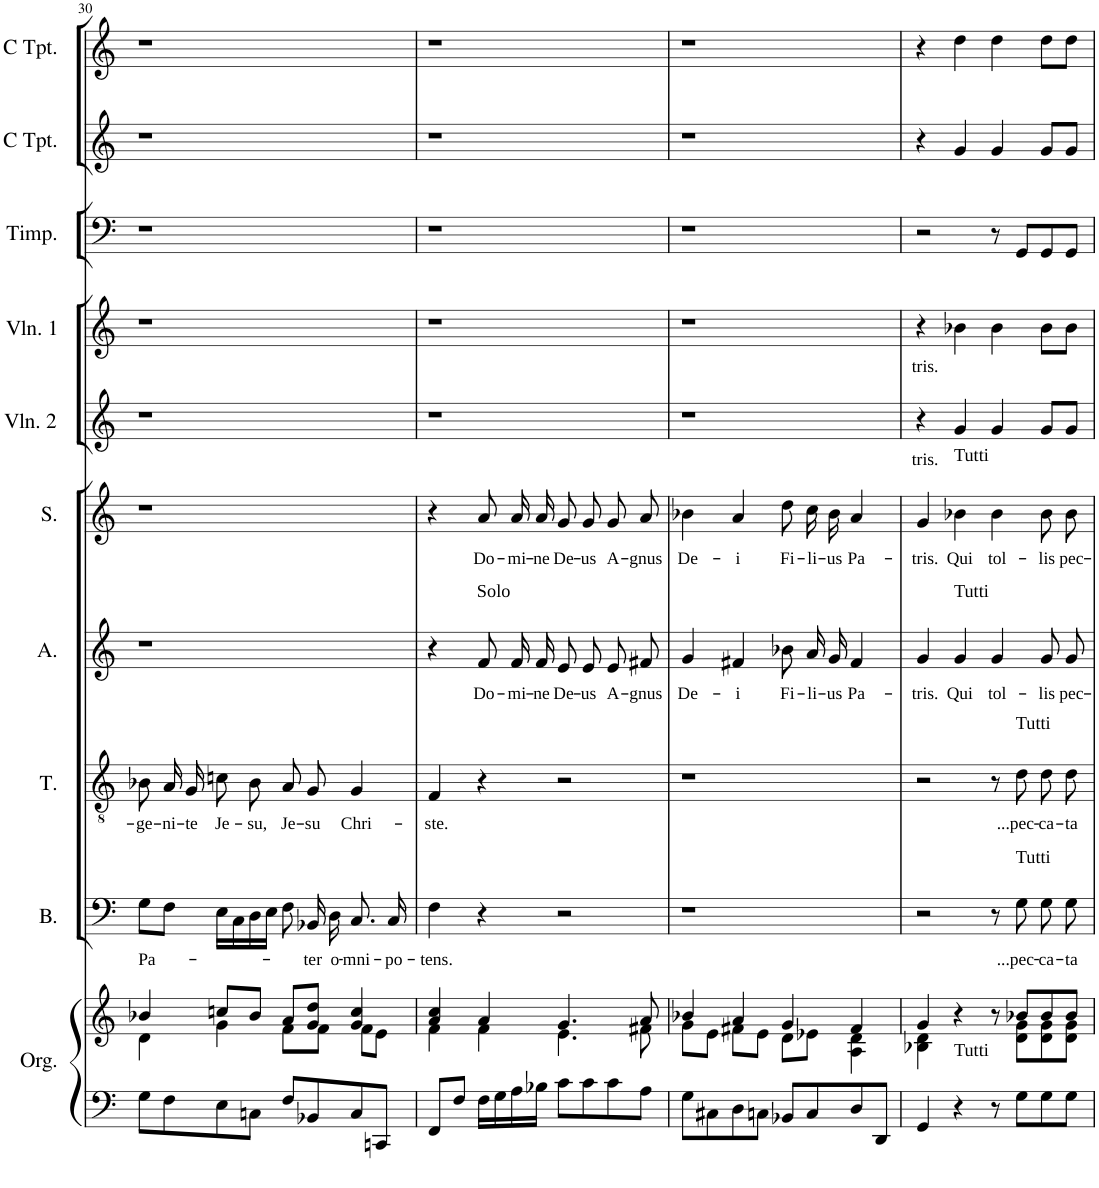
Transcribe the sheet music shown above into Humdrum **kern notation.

**kern	**kern	**kern	**text	**kern	**text	**kern	**text	**kern	**text	**kern	**text	**kern	**text	**kern	**kern	**kern
*part10	*part10	*part9	*part9	*part8	*part8	*part7	*part7	*part6	*part6	*part5	*part5	*part4	*part4	*part3	*part2	*part1
*staff11	*staff10	*staff9	*staff9	*staff8	*staff8	*staff7	*staff7	*staff6	*staff6	*staff5	*staff5	*staff4	*staff4	*staff3	*staff2	*staff1
*I"Organo	*	*I"Bass	*	*I"Tenore	*	*I"Alto	*	*I"Canto	*	*I"Violino secondo	*	*I"Violino primo	*	*I"Tympani	*I"Clarino secondo	*I"Clarino primo
*I'Org.	*	*I'B.	*	*I'T.	*	*I'A.	*	*	*	*I'Vln. 2	*	*I'Vln. 1	*	*	*	*
!!LO:PB:g=z
*clefF4	*clefG2	*clefF4	*	*clefGv2	*	*clefG2	*	*clefG2	*	*clefG2	*	*clefG2	*	*clefF4	*clefG2	*clefG2
*	*	*	*	*Trd7c12	*	*	*	*	*	*	*	*	*	*	*	*
*k[]	*k[]	*k[]	*	*k[]	*	*k[]	*	*k[]	*	*k[]	*	*k[]	*	*k[]	*k[]	*k[]
*M4/4	*M4/4	*M4/4	*	*M4/4	*	*M4/4	*	*M4/4	*	*M4/4	*	*M4/4	*	*M4/4	*M4/4	*M4/4
*met(c)	*met(c)	*met(c)	*	*met(c)	*	*met(c)	*	*met(c)	*	*met(c)	*	*met(c)	*	*met(c)	*met(c)	*met(c)
=30	=30	=30	=30	=30	=30	=30	=30	=30	=30	=30	=30	=30	=30	=30	=30	=30
*	*^	*	*	*	*	*	*	*	*	*	*	*	*	*	*	*
!	!	!	!	!LO:LY:b	!	!LO:LY:b	!	!	!	!	!	!	!	!	!	!	!
8G\L	4b-X/	4d\	8G\L	Pa-	8B-X/L	-ge-	1r	.	1r	.	1r	.	1r	.	1r	1r	1r
!	!	!	!	!	!	!LO:LY:b	!	!	!	!	!	!	!	!	!	!	!
8F\	.	.	8F\J	.	16A/L	-ni-	.	.	.	.	.	.	.	.	.	.	.
!	!	!	!	!	!	!LO:LY:b	!	!	!	!	!	!	!	!	!	!	!
.	.	.	.	.	16G/JJ	-te	.	.	.	.	.	.	.	.	.	.	.
!	!	!	!	!	!	!LO:LY:b	!	!	!	!	!	!	!	!	!	!	!
8E\	8ccn/L	4g\	16E\LL	.	8cn\L	Je-	.	.	.	.	.	.	.	.	.	.	.
.	.	.	16C\	.	.	.	.	.	.	.	.	.	.	.	.	.	.
!	!	!	!	!	!	!LO:LY:b	!	!	!	!	!	!	!	!	!	!	!
8Cn\J	8b-/J	.	16D\	.	8B-\J	-su,	.	.	.	.	.	.	.	.	.	.	.
.	.	.	16E\JJ	.	.	.	.	.	.	.	.	.	.	.	.	.	.
!	!	!	!	!	!	!LO:LY:b	!	!	!	!	!	!	!	!	!	!	!
8F/L	8a/L	8f\L	8F\	.	8A/L	Je-	.	.	.	.	.	.	.	.	.	.	.
!	!	!	!	!LO:LY:b	!	!LO:LY:b	!	!	!	!	!	!	!	!	!	!	!
8BB-X/	8g/ 8dd/J	8f\J	16BB-X/	-ter	8G/J	-su	.	.	.	.	.	.	.	.	.	.	.
!	!	!	!	!LO:LY:b	!	!	!	!	!	!	!	!	!	!	!	!	!
.	.	.	16D\	o-	.	.	.	.	.	.	.	.	.	.	.	.	.
!	!	!	!	!LO:LY:b	!	!LO:LY:b	!	!	!	!	!	!	!	!	!	!	!
8C/	4g/ 4cc/	8f\L	8.C/	-mni-	4G/	Chri-	.	.	.	.	.	.	.	.	.	.	.
8CCn/J	.	8e\J	.	.	.	.	.	.	.	.	.	.	.	.	.	.	.
!	!	!	!	!LO:LY:b	!	!	!	!	!	!	!	!	!	!	!	!	!
.	.	.	16C/	-po-	.	.	.	.	.	.	.	.	.	.	.	.	.
=31	=31	=31	=31	=31	=31	=31	=31	=31	=31	=31	=31	=31	=31	=31	=31	=31	=31
!	!	!	!	!LO:LY:b	!	!LO:LY:b	!	!	!	!	!	!	!	!	!	!	!
8FF/L	4a/ 4cc/	4f\	4F\	-tens.	4F/	-ste.	4r	.	4r	.	1r	.	1r	.	1r	1r	1r
8F/J	.	.	.	.	.	.	.	.	.	.	.	.	.	.	.	.	.
!	!	!	!	!	!	!	!LO:TX:a:t=Solo	!	!	!	!	!	!	!	!	!	!
!	!	!	!	!	!	!	!	!LO:LY:b	!	!LO:LY:b	!	!	!	!	!	!	!
16F\LL	4a/	4f\	4r	.	4r	.	8f/L	Do-	8a/L	Do-	.	.	.	.	.	.	.
16G\	.	.	.	.	.	.	.	.	.	.	.	.	.	.	.	.	.
!	!	!	!	!	!	!	!	!LO:LY:b	!	!LO:LY:b	!	!	!	!	!	!	!
16A\	.	.	.	.	.	.	16f/L	-mi-	16a/L	-mi-	.	.	.	.	.	.	.
!	!	!	!	!	!	!	!	!LO:LY:b	!	!LO:LY:b	!	!	!	!	!	!	!
16B-X\JJ	.	.	.	.	.	.	16f/JJ	-ne	16a/JJ	-ne	.	.	.	.	.	.	.
!	!	!	!	!	!	!	!	!LO:LY:b	!	!LO:LY:b	!	!	!	!	!	!	!
8c\L	4.g/	4.e\	2r	.	2r	.	8e/L	De-	8g/L	De-	.	.	.	.	.	.	.
!	!	!	!	!	!	!	!	!LO:LY:b	!	!LO:LY:b	!	!	!	!	!	!	!
8c\	.	.	.	.	.	.	8e/J	-us	8g/J	-us	.	.	.	.	.	.	.
!	!	!	!	!	!	!	!	!LO:LY:b	!	!LO:LY:b	!	!	!	!	!	!	!
8c\	.	.	.	.	.	.	8e/L	A-	8g/L	A-	.	.	.	.	.	.	.
!	!	!	!	!	!	!	!	!LO:LY:b	!	!LO:LY:b	!	!	!	!	!	!	!
8A\J	8a/	8f#X\	.	.	.	.	8f#X/J	-gnus	8a/J	-gnus	.	.	.	.	.	.	.
=32	=32	=32	=32	=32	=32	=32	=32	=32	=32	=32	=32	=32	=32	=32	=32	=32	=32
!	!	!	!	!	!	!	!	!LO:LY:b	!	!LO:LY:b	!	!	!	!	!	!	!
8G\L	4b-X/	8g\L	1r	.	1r	.	4g/	De-	4b-X\	De-	1r	.	1r	.	1r	1r	1r
8C#X\	.	8e\J	.	.	.	.	.	.	.	.	.	.	.	.	.	.	.
!	!	!	!	!	!	!	!	!LO:LY:b	!	!LO:LY:b	!	!	!	!	!	!	!
8D\	4a/	8f#X\L	.	.	.	.	4f#X/	-i	4a/	-i	.	.	.	.	.	.	.
8Cn\J	.	8e\J	.	.	.	.	.	.	.	.	.	.	.	.	.	.	.
!	!	!	!	!	!	!	!	!LO:LY:b	!	!LO:LY:b	!	!	!	!	!	!	!
8BB-X/L	4g/	8d\L	.	.	.	.	8b-X/L	Fi-	8dd\L	Fi-	.	.	.	.	.	.	.
!	!	!	!	!	!	!	!	!LO:LY:b	!	!LO:LY:b	!	!	!	!	!	!	!
8C/	.	8e-X\J	.	.	.	.	16a/L	-li-	16cc\L	-li-	.	.	.	.	.	.	.
!	!	!	!	!	!	!	!	!LO:LY:b	!	!LO:LY:b	!	!	!	!	!	!	!
.	.	.	.	.	.	.	16g/JJ	-us	16b-\JJ	-us	.	.	.	.	.	.	.
!	!	!	!	!	!	!	!	!LO:LY:b	!	!LO:LY:b	!	!	!	!	!	!	!
8D/	4f#/	4A\ 4d\	.	.	.	.	4f#/	Pa-	4a/	Pa-	.	.	.	.	.	.	.
8DD/J	.	.	.	.	.	.	.	.	.	.	.	.	.	.	.	.	.
=33	=33	=33	=33	=33	=33	=33	=33	=33	=33	=33	=33	=33	=33	=33	=33	=33	=33
!	!	!	!	!	!	!	!	!LO:LY:b	!	!LO:LY:b	!	!LO:LY:b	!	!LO:LY:b	!	!	!
4GG/	4g/	4B-X\ 4d\	2r	.	2r	.	4g/	-tris.	4g/	-tris.	4r	-tris.	4r	tris.	2r	4r	4r
!	!	!	!	!	!	!	!	!	!LO:TX:a:t=Tutti	!	!	!	!	!	!	!	!
!	!	!	!	!	!	!	!LO:TX:a:t=Tutti	!	!	!	!	!	!	!	!	!	!
!LO:TX:a:t=Tutti	!	!	!	!	!	!	!	!	!	!	!	!	!	!	!	!	!
!	!	!	!	!	!	!	!	!LO:LY:b	!	!LO:LY:b	!	!	!	!	!	!	!
4r	4r	4.ryy	.	.	.	.	4g/	Qui	4b-X\	Qui	4g/	.	4b-X\	.	.	4g/	4dd\
!	!	!	!	!	!	!	!	!LO:LY:b	!	!LO:LY:b	!	!	!	!	!	!	!
8r	8r	.	8r	.	8r	.	4g/	tol-	4b-\	tol-	4g/	.	4b-\	.	8r	4g/	4dd\
!	!	!	!	!	!LO:TX:a:t=Tutti	!	!	!	!	!	!	!	!	!	!	!	!
!	!	!	!LO:TX:a:t=Tutti	!	!	!	!	!	!	!	!	!	!	!	!	!	!
!	!	!	!	!LO:LY:b	!	!LO:LY:b	!	!	!	!	!	!	!	!	!	!	!
8G\L	8b-X/L	8d\ 8g\L	8G\	...pec-	8d\	...pec-	.	.	.	.	.	.	.	.	8GG/L	.	.
!	!	!	!	!LO:LY:b	!	!LO:LY:b	!	!LO:LY:b	!	!LO:LY:b	!	!	!	!	!	!	!
8G\	8b-/	8d\ 8g\	8G\	-ca-	8d\L	-ca-	8g/L	-lis	8b-\L	-lis	8g/L	.	8b-\L	.	8GG/	8g/L	8dd\L
!	!	!	!	!LO:LY:b	!	!LO:LY:b	!	!LO:LY:b	!	!LO:LY:b	!	!	!	!	!	!	!
8G\J	8b-/J	8d\ 8g\J	8G\	-ta	8d\J	-ta	8g/J	pec-	8b-\J	pec-	8g/J	.	8b-\J	.	8GG/J	8g/J	8dd\J
*	*v	*v	*	*	*	*	*	*	*	*	*	*	*	*	*	*	*
=	=	=	=	=	=	=	=	=	=	=	=	=	=	=	=	=
*-	*-	*-	*-	*-	*-	*-	*-	*-	*-	*-	*-	*-	*-	*-	*-	*-
